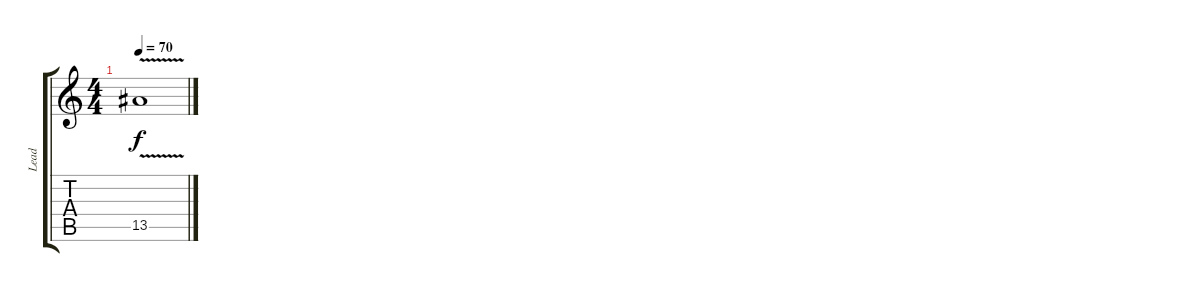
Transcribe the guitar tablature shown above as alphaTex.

\track ("Lead" "Lead") {instrument overdrivenguitar}
\staff {score tabs}
\tuning (E4 B3 G3 D3 A2 E2) {hide}
\ts (4 4)
\tempo 70
\clef g2
\ks c
13.5{v}.1{dy f}
